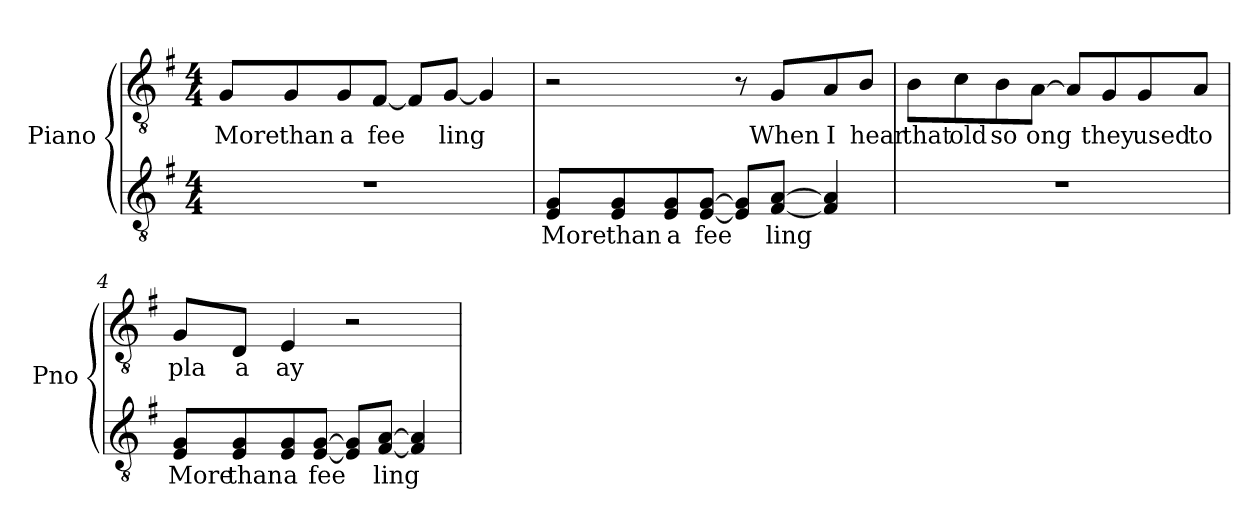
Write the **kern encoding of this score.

**kern	**text	**kern	**text
*part1	*part1	*part1	*part1
*staff2	*staff2	*staff1	*staff1
*I"Piano	*	*	*
*I'Pno	*	*	*
*clefGv2	*	*clefGv2	*
*k[f#]	*	*k[f#]	*
*M4/4	*	*M4/4	*
=1	=1	=1	=1
!	!	!	!LO:LY:b
1r	.	8G/L	More
!	!	!	!LO:LY:b
.	.	8G/	than
!	!	!	!LO:LY:b
.	.	8G/	a
!	!	!	!LO:LY:b
.	.	[8F#/J	fee
.	.	8F#/L]	.
!	!	!	!LO:LY:b
.	.	[8G/J	ling
.	.	4G/]	.
=2	=2	=2	=2
!	!LO:LY:b	!	!
8E/ 8G/L	More	2r	.
!	!LO:LY:b	!	!
8E/ 8G/	than	.	.
!	!LO:LY:b	!	!
8E/ 8G/	a	.	.
!	!LO:LY:b	!	!
[8E/ [8G/J	fee	.	.
8E/] 8G/]L	.	8r	.
!	!LO:LY:b	!	!LO:LY:b
[8F#/ [8A/J	ling	8G/L	When
!	!	!	!LO:LY:b
4F#/] 4A/]	.	8A/	I
!	!	!	!LO:LY:b
.	.	8B/J	hear
=3	=3	=3	=3
!	!	!	!LO:LY:b
1r	.	8B\L	that
!	!	!	!LO:LY:b
.	.	8c\	old
!	!	!	!LO:LY:b
.	.	8B\	so
!	!	!	!LO:LY:b
.	.	[8A\J	ong
.	.	8A/L]	.
!	!	!	!LO:LY:b
.	.	8G/	they
!	!	!	!LO:LY:b
.	.	8G/	used
!	!	!	!LO:LY:b
.	.	8A/J	to
=4	=4	=4	=4
!	!LO:LY:b	!	!LO:LY:b
8E/ 8G/L	More	8G/L	pla
!	!LO:LY:b	!	!LO:LY:b
8E/ 8G/	than	8D/J	a
!	!LO:LY:b	!	!LO:LY:b
8E/ 8G/	a	4E/	ay
!	!LO:LY:b	!	!
[8E/ [8G/J	fee	.	.
8E/] 8G/]L	.	2r	.
!	!LO:LY:b	!	!
[8F#/ [8A/J	ling	.	.
4F#/] 4A/]	.	.	.
=	=	=	=
*-	*-	*-	*-
